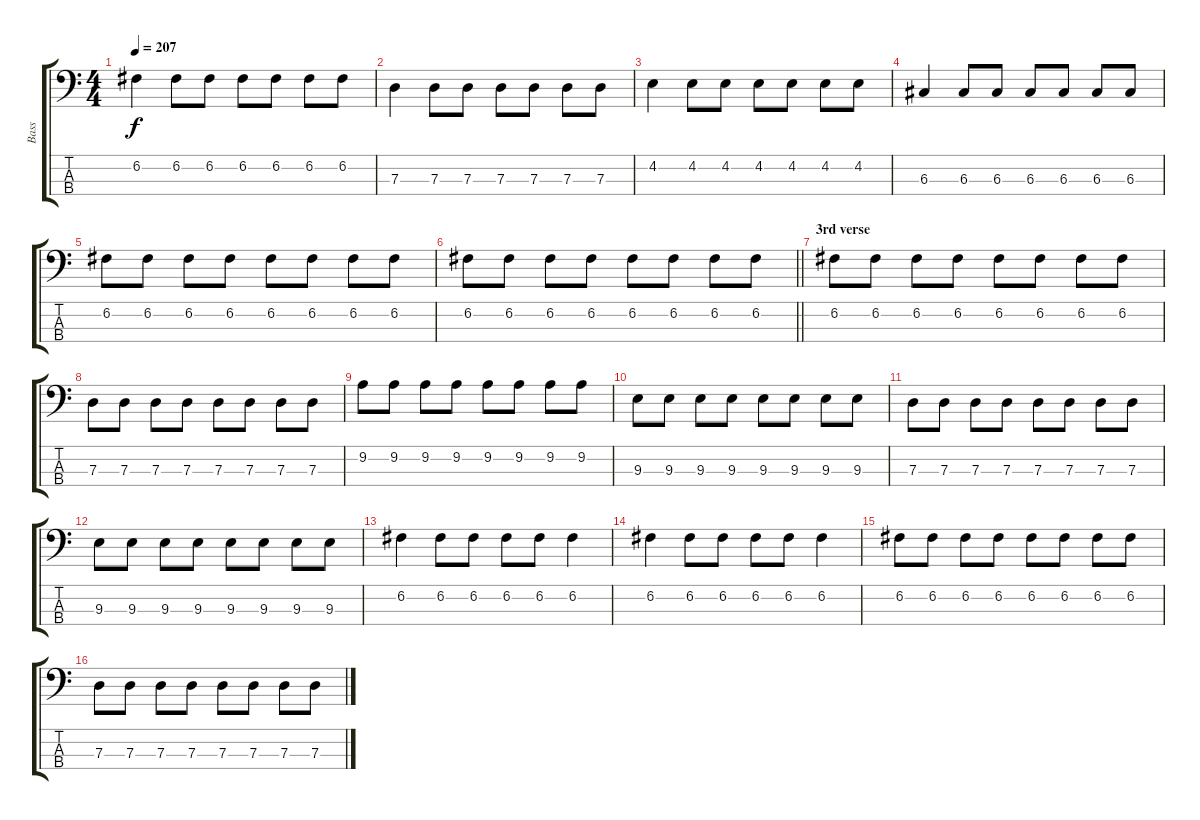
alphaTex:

\track ("Bass" "Bass") {instrument electricbasspick}
\staff {score tabs}
\tuning (F2 C2 G1 D1) {hide}
\ts (4 4)
\tempo 207
\clef f4
\ks c
6.2.4{dy f} 6.2.8 6.2.8 6.2.8 6.2.8 6.2.8 6.2.8 |
7.3.4 7.3.8 7.3.8 7.3.8 7.3.8 7.3.8 7.3.8 |
4.2.4 4.2.8 4.2.8 4.2.8 4.2.8 4.2.8 4.2.8 |
6.3.4 6.3.8 6.3.8 6.3.8 6.3.8 6.3.8 6.3.8 |
6.2.8 6.2.8 6.2.8 6.2.8 6.2.8 6.2.8 6.2.8 6.2.8 |
\barLineRight lightlight
6.2.8 6.2.8 6.2.8 6.2.8 6.2.8 6.2.8 6.2.8 6.2.8 |
\section ("" "3rd verse")
6.2.8 6.2.8 6.2.8 6.2.8 6.2.8 6.2.8 6.2.8 6.2.8 |
7.3.8 7.3.8 7.3.8 7.3.8 7.3.8 7.3.8 7.3.8 7.3.8 |
9.2.8 9.2.8 9.2.8 9.2.8 9.2.8 9.2.8 9.2.8 9.2.8 |
9.3.8 9.3.8 9.3.8 9.3.8 9.3.8 9.3.8 9.3.8 9.3.8 |
7.3.8 7.3.8 7.3.8 7.3.8 7.3.8 7.3.8 7.3.8 7.3.8 |
9.3.8 9.3.8 9.3.8 9.3.8 9.3.8 9.3.8 9.3.8 9.3.8 |
6.2.4 6.2.8 6.2.8 6.2.8 6.2.8 6.2.4 |
6.2.4 6.2.8 6.2.8 6.2.8 6.2.8 6.2.4 |
6.2.8 6.2.8 6.2.8 6.2.8 6.2.8 6.2.8 6.2.8 6.2.8 |
7.3.8 7.3.8 7.3.8 7.3.8 7.3.8 7.3.8 7.3.8 7.3.8
